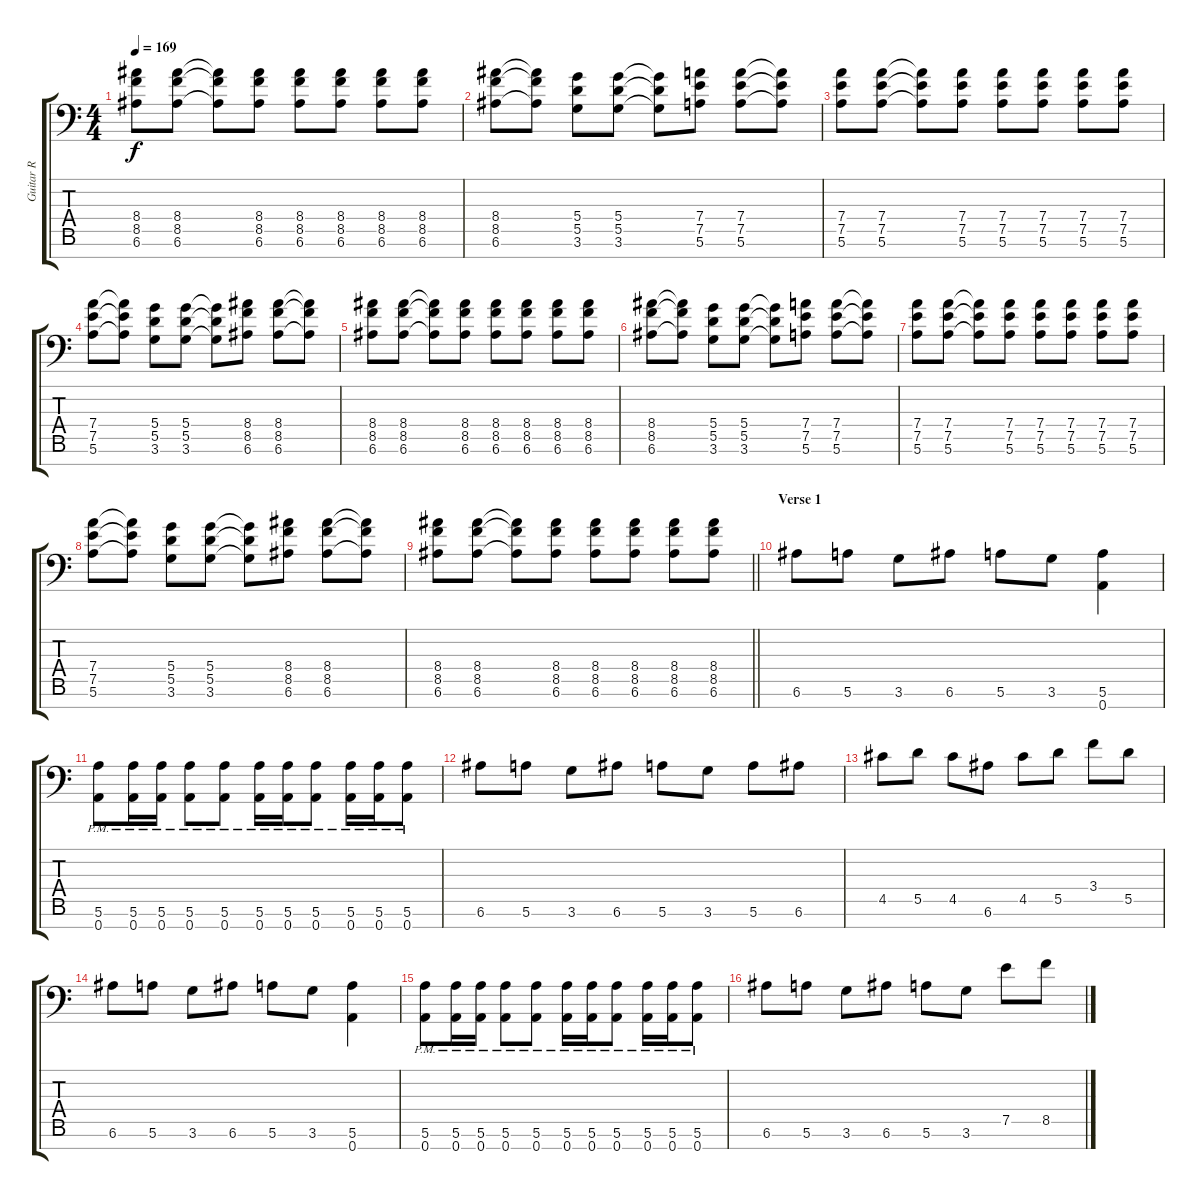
\track ("Guitar R" "Guitar R") {instrument overdrivenguitar}
\staff {score tabs}
\tuning (E4 B3 G3 D3 A2 E2 A1) {hide}
\ts (4 4)
\tempo 169
\clef f4
\ks c
(8.4 8.5 6.6).8{dy f} (8.4 8.5 6.6).8 (8.4{t} 8.5{t} 6.6{t}).8 (8.4 8.5 6.6).8 (8.4 8.5 6.6).8 (8.4 8.5 6.6).8 (8.4 8.5 6.6).8 (8.4 8.5 6.6).8 |
(8.4 8.5 6.6).8 (8.4{t} 8.5{t} 6.6{t}).8 (5.4 5.5 3.6).8 (5.4 5.5 3.6).8 (5.4{t} 5.5{t} 3.6{t}).8 (7.4 7.5 5.6).8 (7.4 7.5 5.6).8 (7.4{t} 7.5{t} 5.6{t}).8 |
(7.4 7.5 5.6).8 (7.4 7.5 5.6).8 (7.4{t} 7.5{t} 5.6{t}).8 (7.4 7.5 5.6).8 (7.4 7.5 5.6).8 (7.4 7.5 5.6).8 (7.4 7.5 5.6).8 (7.4 7.5 5.6).8 |
(7.4 7.5 5.6).8 (7.4{t} 7.5{t} 5.6{t}).8 (5.4 5.5 3.6).8 (5.4 5.5 3.6).8 (5.4{t} 5.5{t} 3.6{t}).8 (8.4 8.5 6.6).8 (8.4 8.5 6.6).8 (8.4{t} 8.5{t} 6.6{t}).8 |
(8.4 8.5 6.6).8 (8.4 8.5 6.6).8 (8.4{t} 8.5{t} 6.6{t}).8 (8.4 8.5 6.6).8 (8.4 8.5 6.6).8 (8.4 8.5 6.6).8 (8.4 8.5 6.6).8 (8.4 8.5 6.6).8 |
(8.4 8.5 6.6).8 (8.4{t} 8.5{t} 6.6{t}).8 (5.4 5.5 3.6).8 (5.4 5.5 3.6).8 (5.4{t} 5.5{t} 3.6{t}).8 (7.4 7.5 5.6).8 (7.4 7.5 5.6).8 (7.4{t} 7.5{t} 5.6{t}).8 |
(7.4 7.5 5.6).8 (7.4 7.5 5.6).8 (7.4{t} 7.5{t} 5.6{t}).8 (7.4 7.5 5.6).8 (7.4 7.5 5.6).8 (7.4 7.5 5.6).8 (7.4 7.5 5.6).8 (7.4 7.5 5.6).8 |
(7.4 7.5 5.6).8 (7.4{t} 7.5{t} 5.6{t}).8 (5.4 5.5 3.6).8 (5.4 5.5 3.6).8 (5.4{t} 5.5{t} 3.6{t}).8 (8.4 8.5 6.6).8 (8.4 8.5 6.6).8 (8.4{t} 8.5{t} 6.6{t}).8 |
\barLineRight lightlight
(8.4 8.5 6.6).8 (8.4 8.5 6.6).8 (8.4{t} 8.5{t} 6.6{t}).8 (8.4 8.5 6.6).8 (8.4 8.5 6.6).8 (8.4 8.5 6.6).8 (8.4 8.5 6.6).8 (8.4 8.5 6.6).8 |
\section ("" "Verse 1")
6.6.8 5.6.8 3.6.8 6.6.8 5.6.8 3.6.8 (5.6 0.7).4 |
(5.6{pm} 0.7{pm}).8 (5.6{pm} 0.7{pm}).16 (5.6{pm} 0.7{pm}).16 (5.6{pm} 0.7{pm}).8 (5.6{pm} 0.7{pm}).8 (5.6{pm} 0.7{pm}).16 (5.6{pm} 0.7{pm}).16 (5.6{pm} 0.7{pm}).8 (5.6{pm} 0.7{pm}).16 (5.6{pm} 0.7{pm}).16 (5.6{pm} 0.7{pm}).8 |
6.6.8 5.6.8 3.6.8 6.6.8 5.6.8 3.6.8 5.6.8 6.6.8 |
4.5.8 5.5.8 4.5.8 6.6.8 4.5.8 5.5.8 3.4.8 5.5.8 |
6.6.8 5.6.8 3.6.8 6.6.8 5.6.8 3.6.8 (5.6 0.7).4 |
(5.6{pm} 0.7{pm}).8 (5.6{pm} 0.7{pm}).16 (5.6{pm} 0.7{pm}).16 (5.6{pm} 0.7{pm}).8 (5.6{pm} 0.7{pm}).8 (5.6{pm} 0.7{pm}).16 (5.6{pm} 0.7{pm}).16 (5.6{pm} 0.7{pm}).8 (5.6{pm} 0.7{pm}).16 (5.6{pm} 0.7{pm}).16 (5.6{pm} 0.7{pm}).8 |
6.6.8 5.6.8 3.6.8 6.6.8 5.6.8 3.6.8 7.5.8 8.5.8
